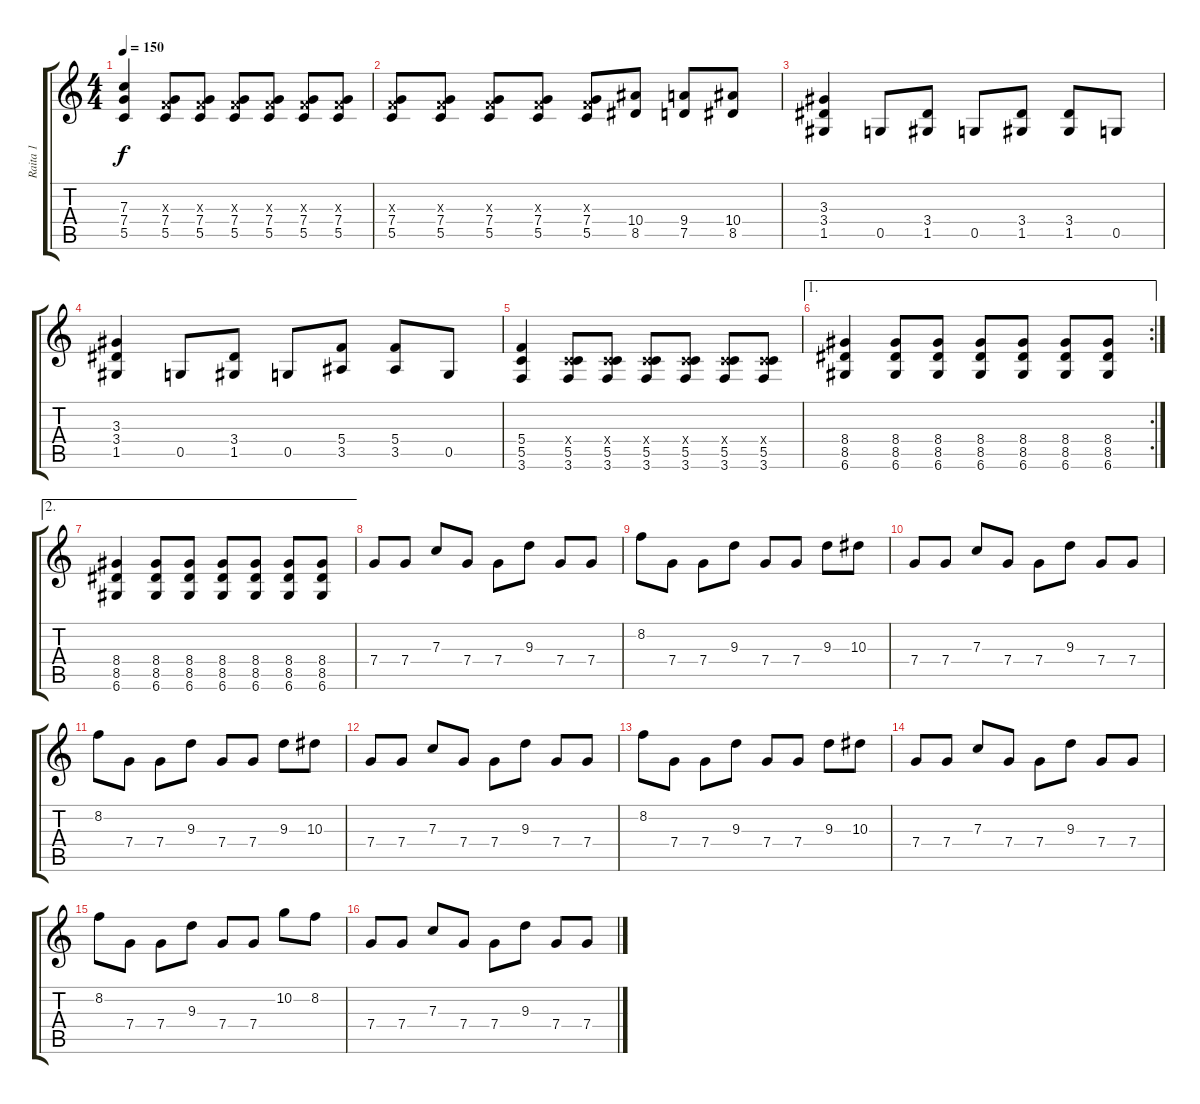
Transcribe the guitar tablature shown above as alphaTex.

\track ("Raita 1" "Raita 1") {instrument distortionguitar}
\staff {score tabs}
\tuning (D4 A3 F3 C3 G2 D2) {hide}
\ts (4 4)
\tempo 150
\clef g2
\ks c
(7.3 7.4 5.5).4{dy f} (0.3{x} 7.4 5.5).8 (0.3{x} 7.4 5.5).8 (0.3{x} 7.4 5.5).8 (0.3{x} 7.4 5.5).8 (0.3{x} 7.4 5.5).8 (0.3{x} 7.4 5.5).8 |
(0.3{x} 7.4 5.5).8 (0.3{x} 7.4 5.5).8 (0.3{x} 7.4 5.5).8 (0.3{x} 7.4 5.5).8 (0.3{x} 7.4 5.5).8 (10.4 8.5).8 (9.4 7.5).8 (10.4 8.5).8 |
(3.3 3.4 1.5).4 0.5.8 (3.4 1.5).8 0.5.8 (3.4 1.5).8 (3.4 1.5).8 0.5.8 |
(3.3 3.4 1.5).4 0.5.8 (3.4 1.5).8 0.5.8 (5.4 3.5).8 (5.4 3.5).8 0.5.8 |
(5.4 5.5 3.6).4 (0.4{x} 5.5 3.6).8 (0.4{x} 5.5 3.6).8 (0.4{x} 5.5 3.6).8 (0.4{x} 5.5 3.6).8 (0.4{x} 5.5 3.6).8 (0.4{x} 5.5 3.6).8 |
\ae 1
\rc 2
(8.4 8.5 6.6).4 (8.4 8.5 6.6).8 (8.4 8.5 6.6).8 (8.4 8.5 6.6).8 (8.4 8.5 6.6).8 (8.4 8.5 6.6).8 (8.4 8.5 6.6).8 |
\ae 2
(8.4 8.5 6.6).4 (8.4 8.5 6.6).8 (8.4 8.5 6.6).8 (8.4 8.5 6.6).8 (8.4 8.5 6.6).8 (8.4 8.5 6.6).8 (8.4 8.5 6.6).8 |
7.4.8 7.4.8 7.3.8 7.4.8 7.4.8 9.3.8 7.4.8 7.4.8 |
8.2.8 7.4.8 7.4.8 9.3.8 7.4.8 7.4.8 9.3.8 10.3.8 |
7.4.8 7.4.8 7.3.8 7.4.8 7.4.8 9.3.8 7.4.8 7.4.8 |
8.2.8 7.4.8 7.4.8 9.3.8 7.4.8 7.4.8 9.3.8 10.3.8 |
7.4.8 7.4.8 7.3.8 7.4.8 7.4.8 9.3.8 7.4.8 7.4.8 |
8.2.8 7.4.8 7.4.8 9.3.8 7.4.8 7.4.8 9.3.8 10.3.8 |
7.4.8 7.4.8 7.3.8 7.4.8 7.4.8 9.3.8 7.4.8 7.4.8 |
8.2.8 7.4.8 7.4.8 9.3.8 7.4.8 7.4.8 10.2.8 8.2.8 |
7.4.8 7.4.8 7.3.8 7.4.8 7.4.8 9.3.8 7.4.8 7.4.8
